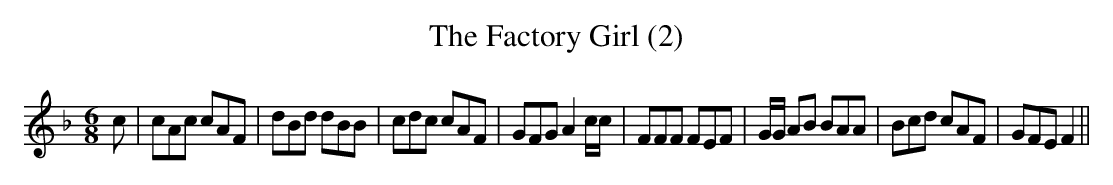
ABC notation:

X:1
T:The Factory Girl (2)
M:6/8
L:1/8
K:F
 c| cAc cAF| dBd dBB| cdc cAF| GFG A2 c/2c/2| FFF FEF| G/2G/2 AB BAA|\
 Bcd cAF| GFE F2||
